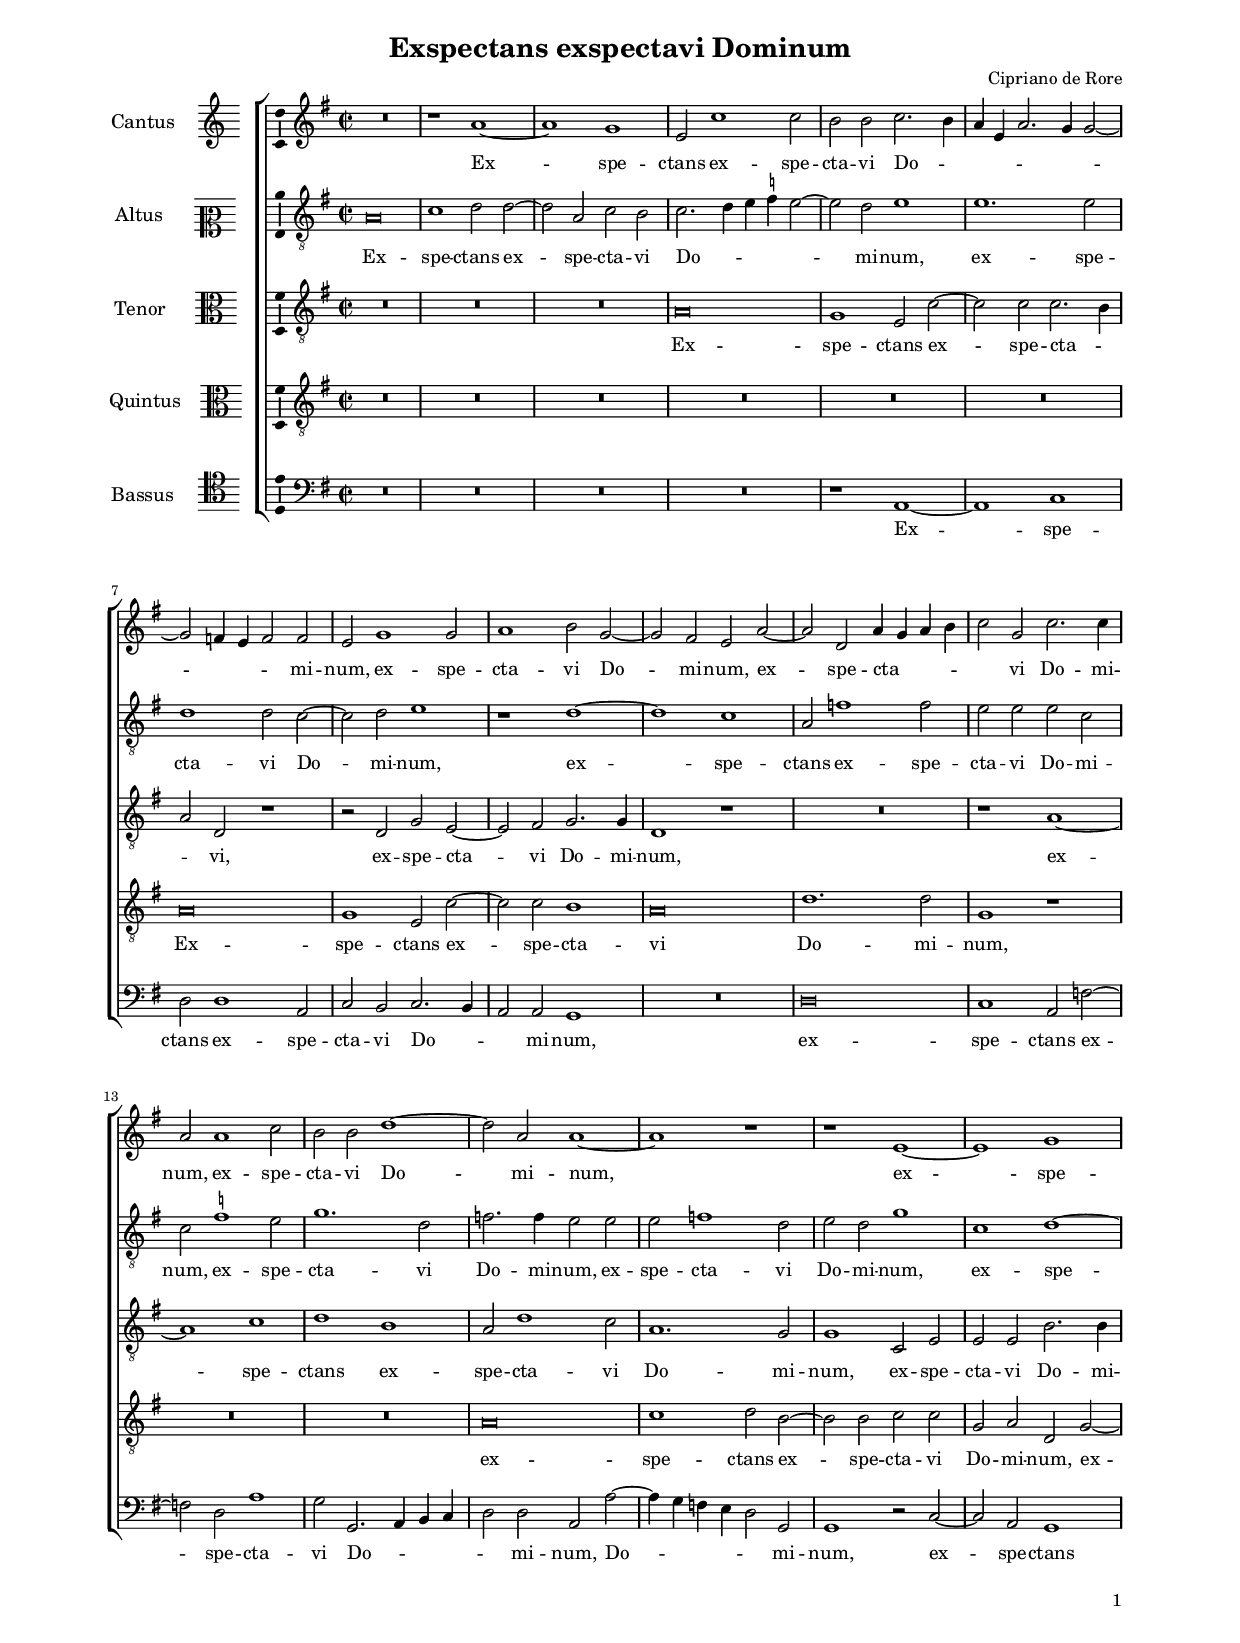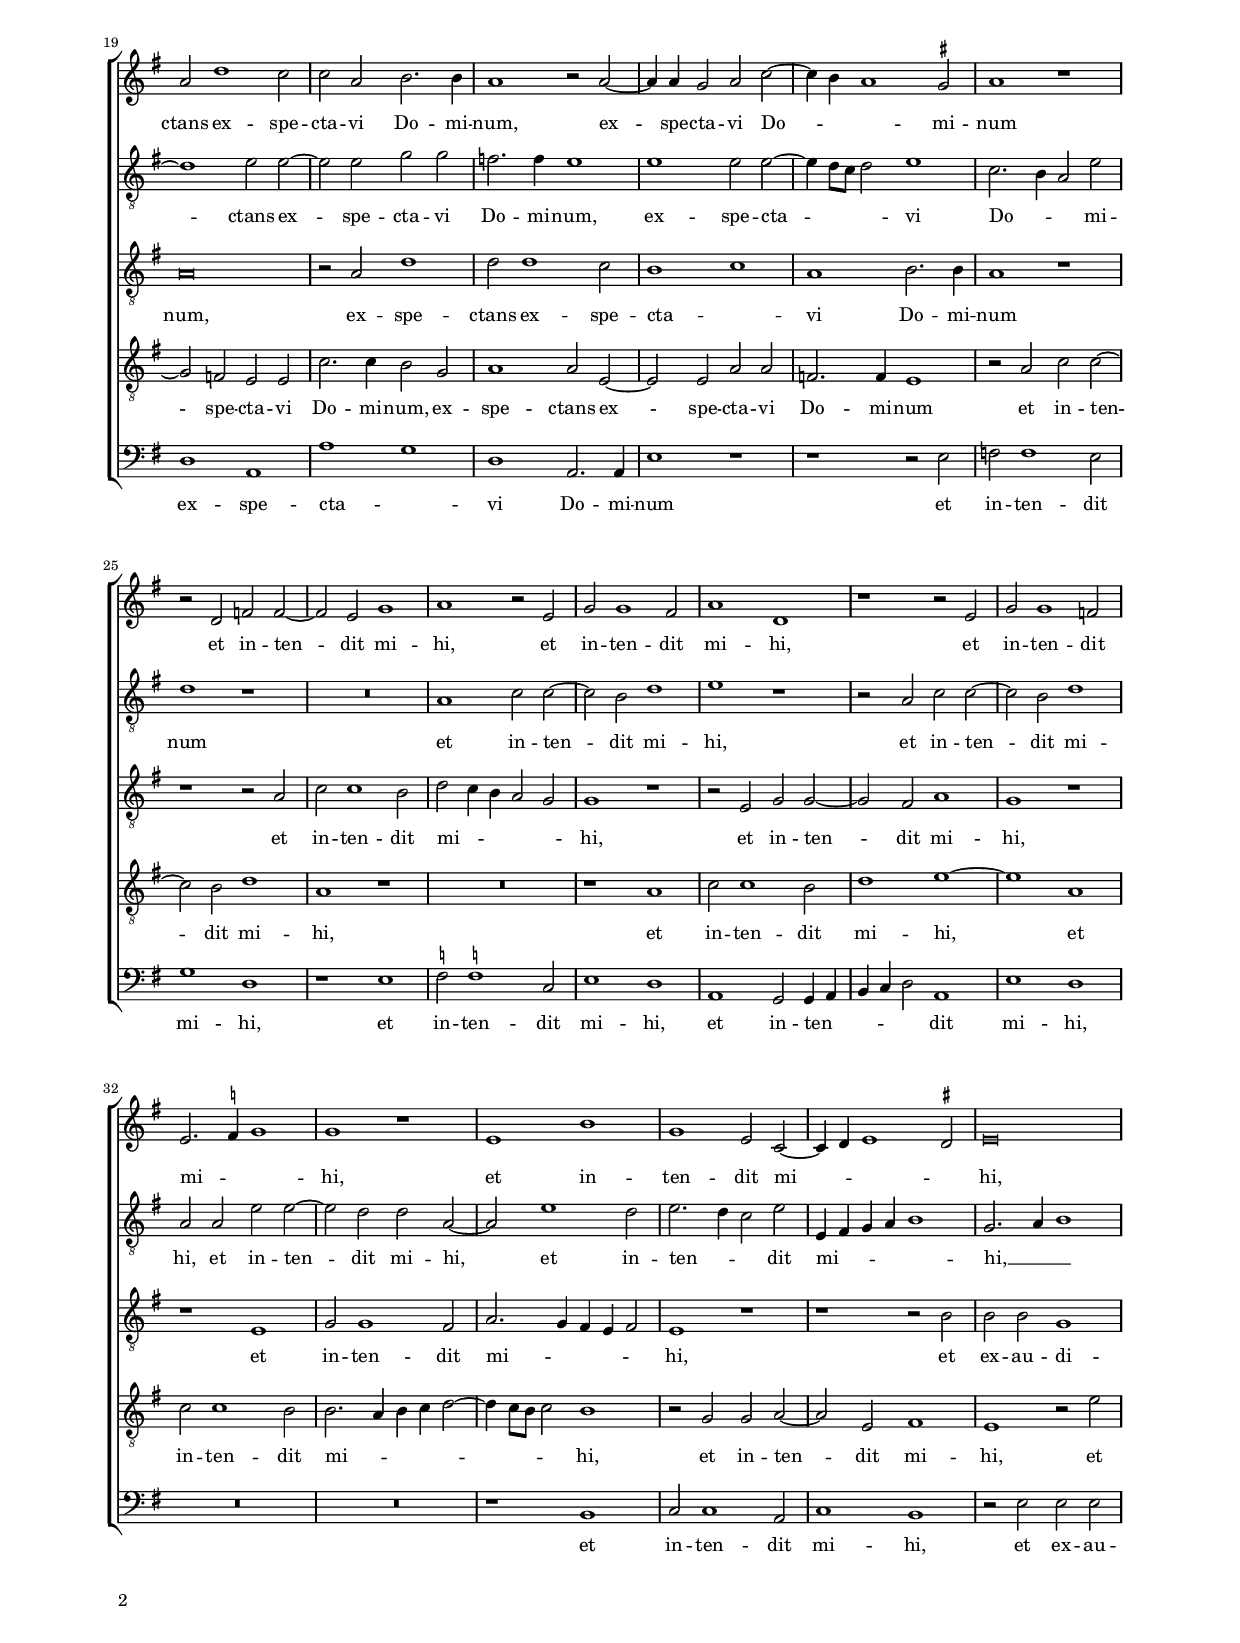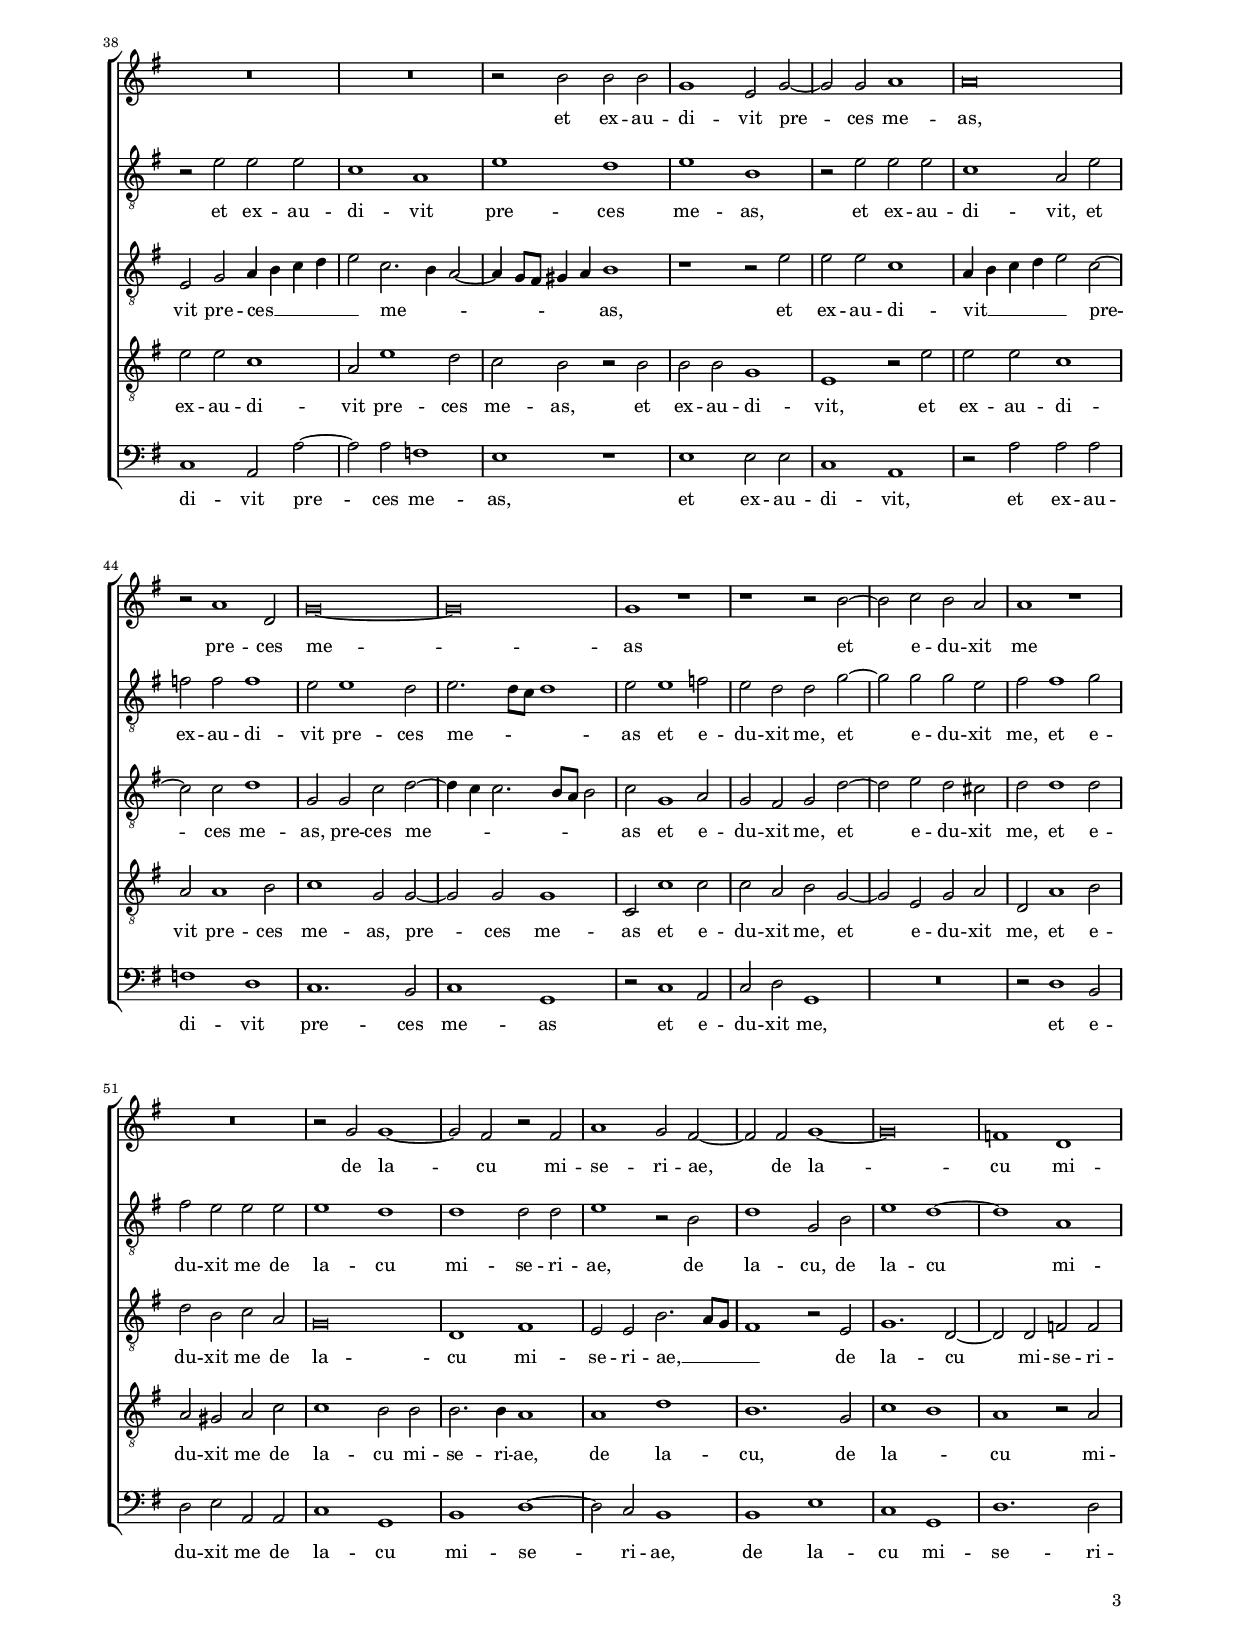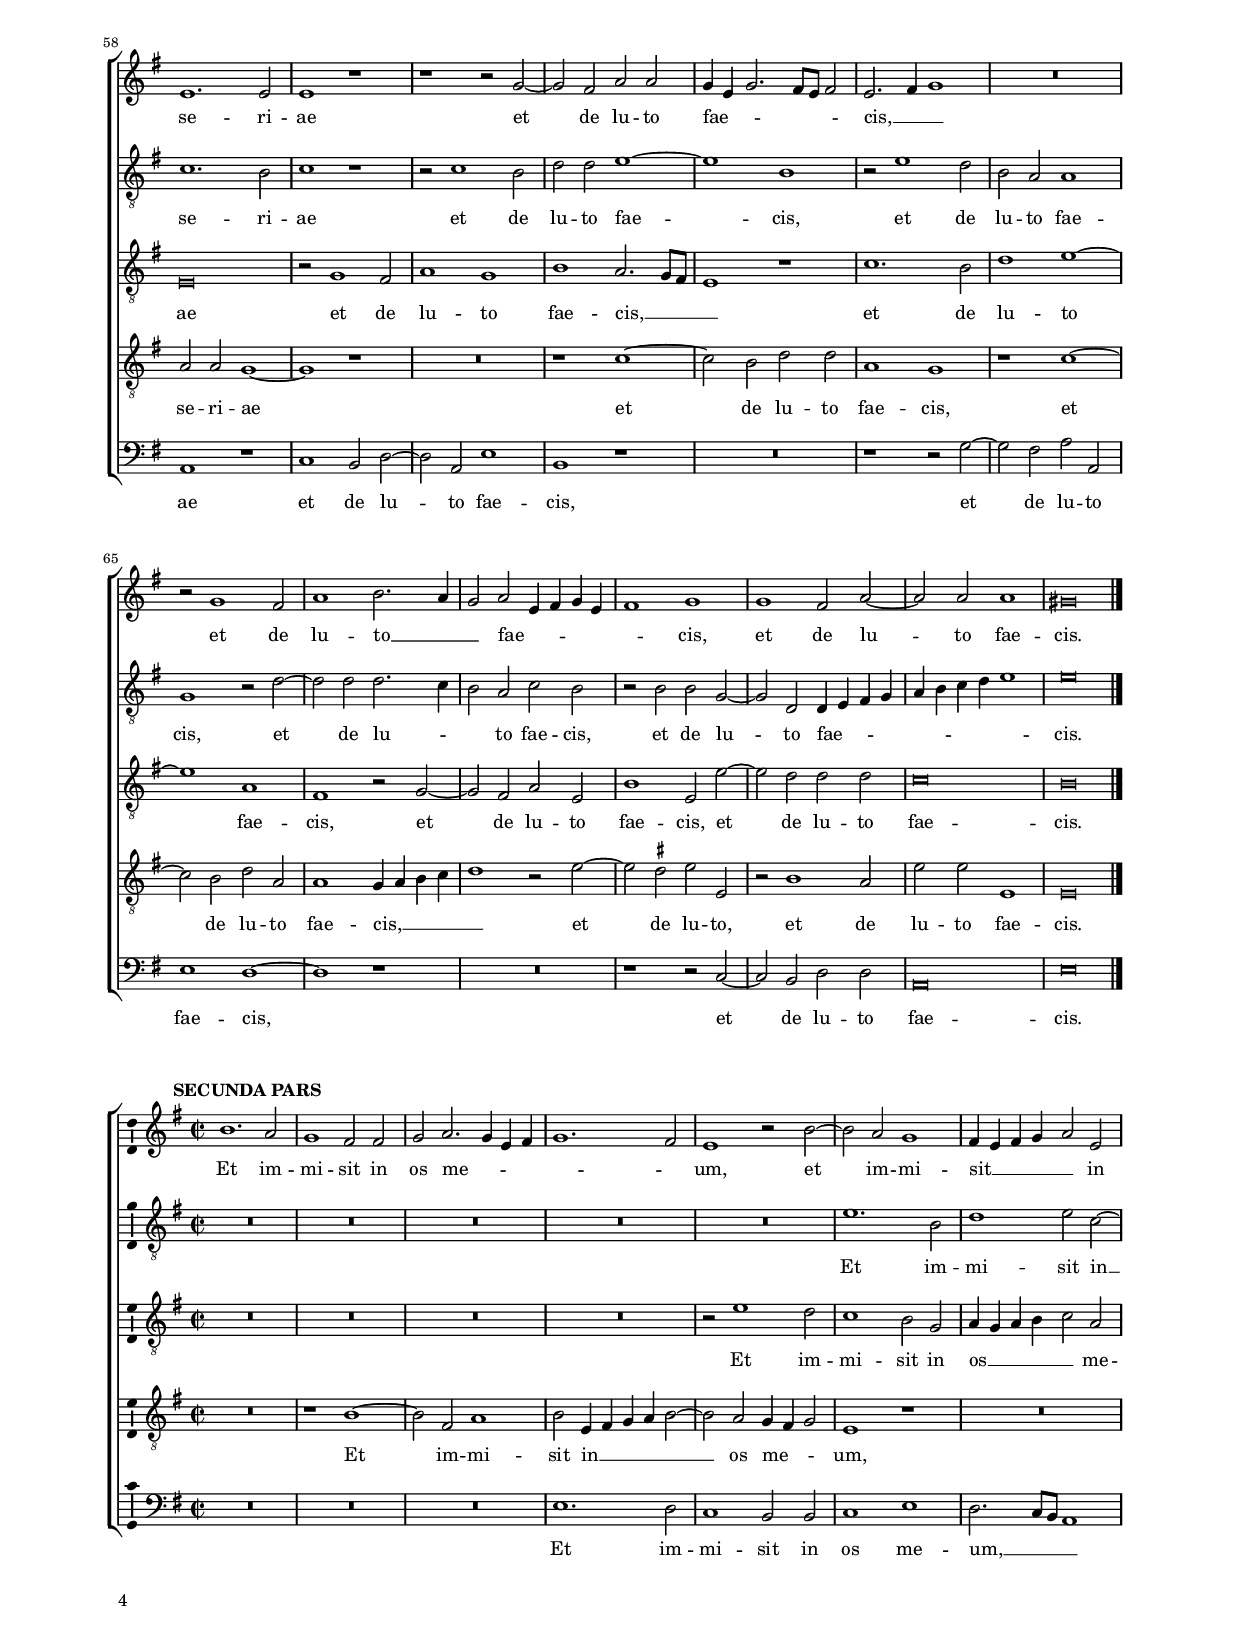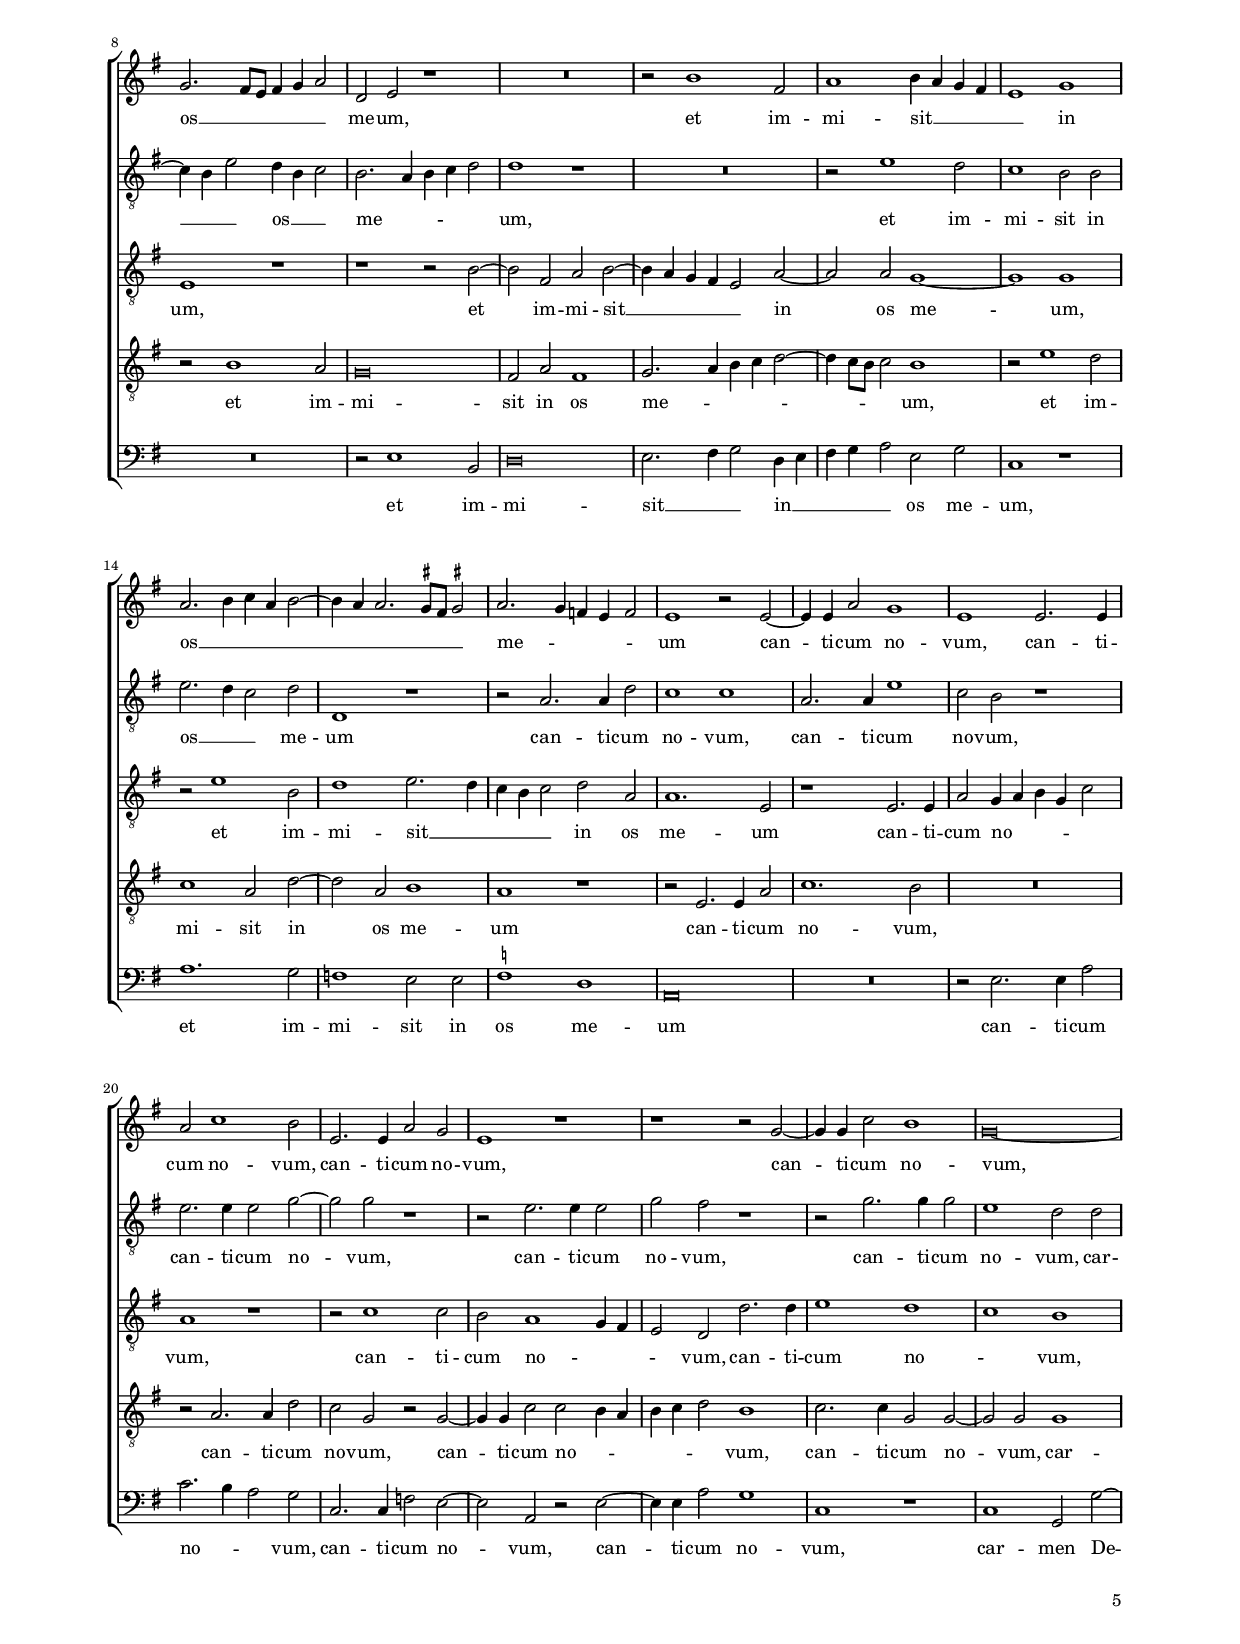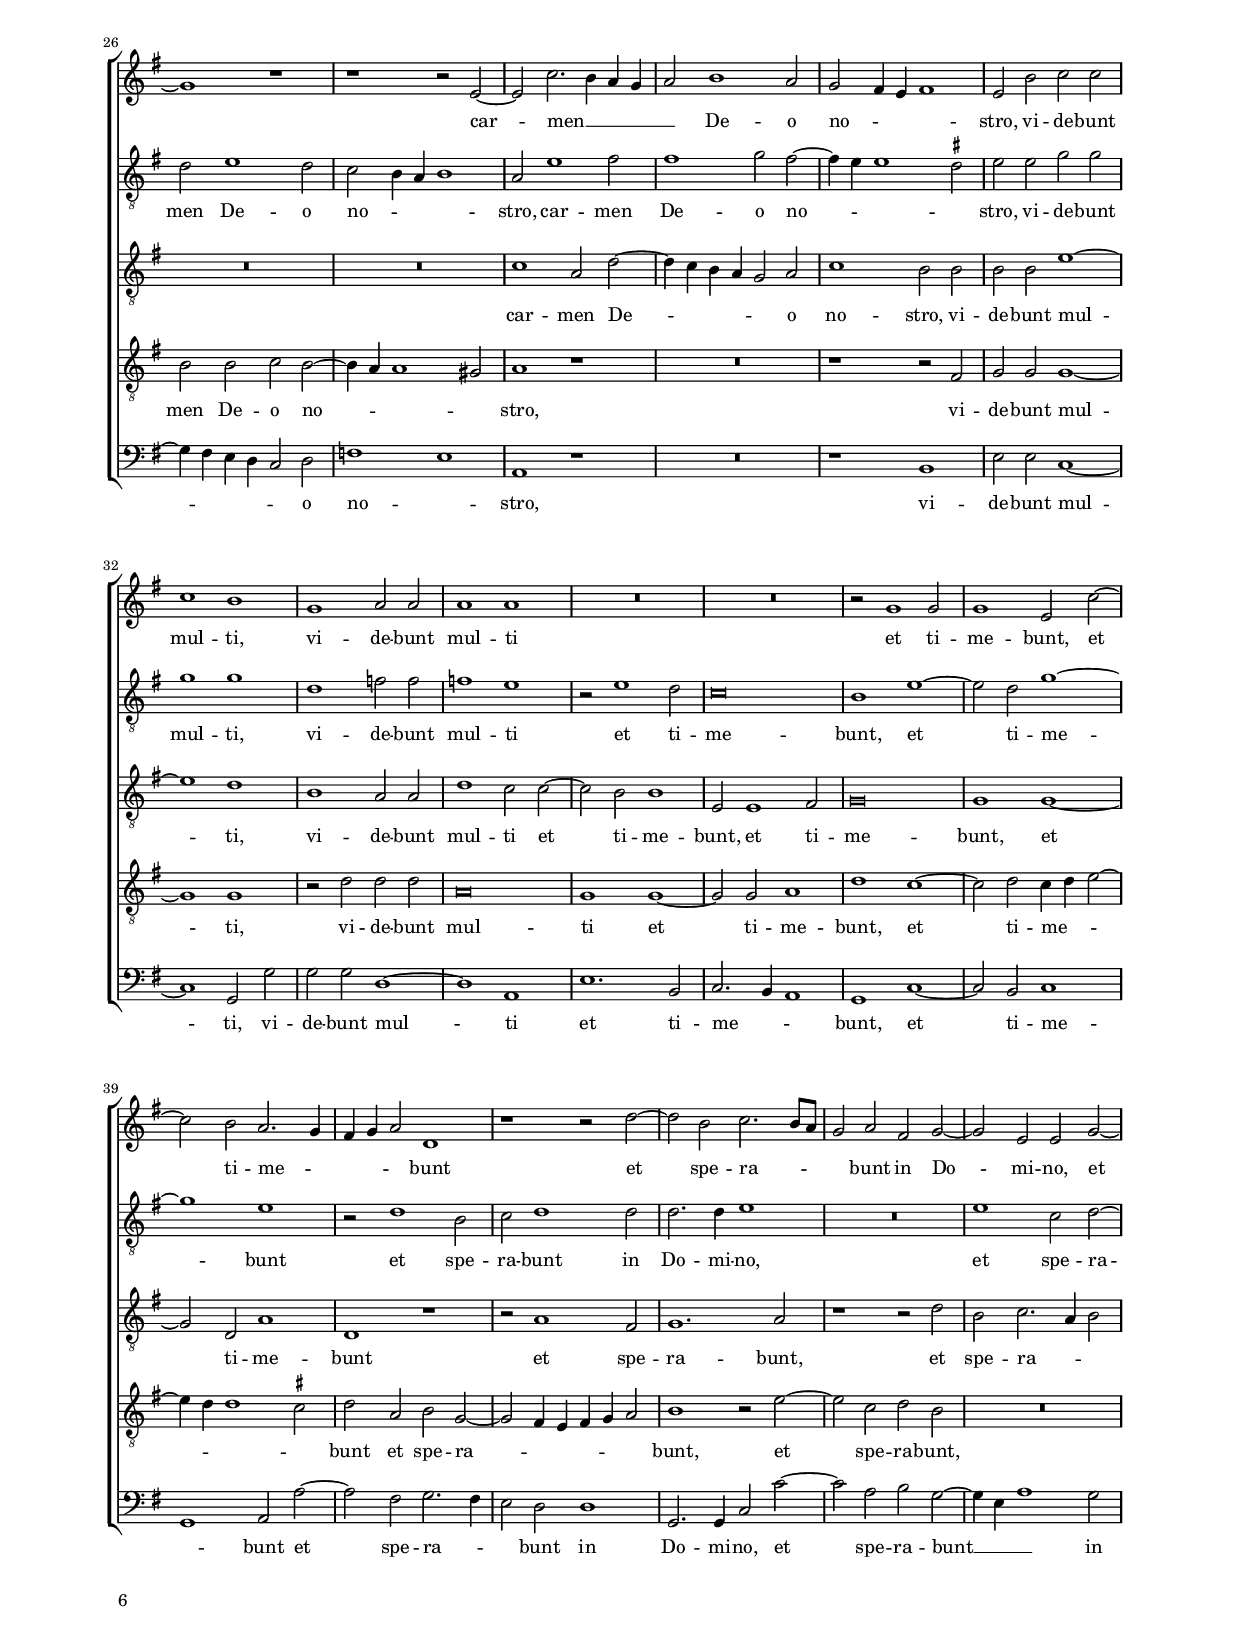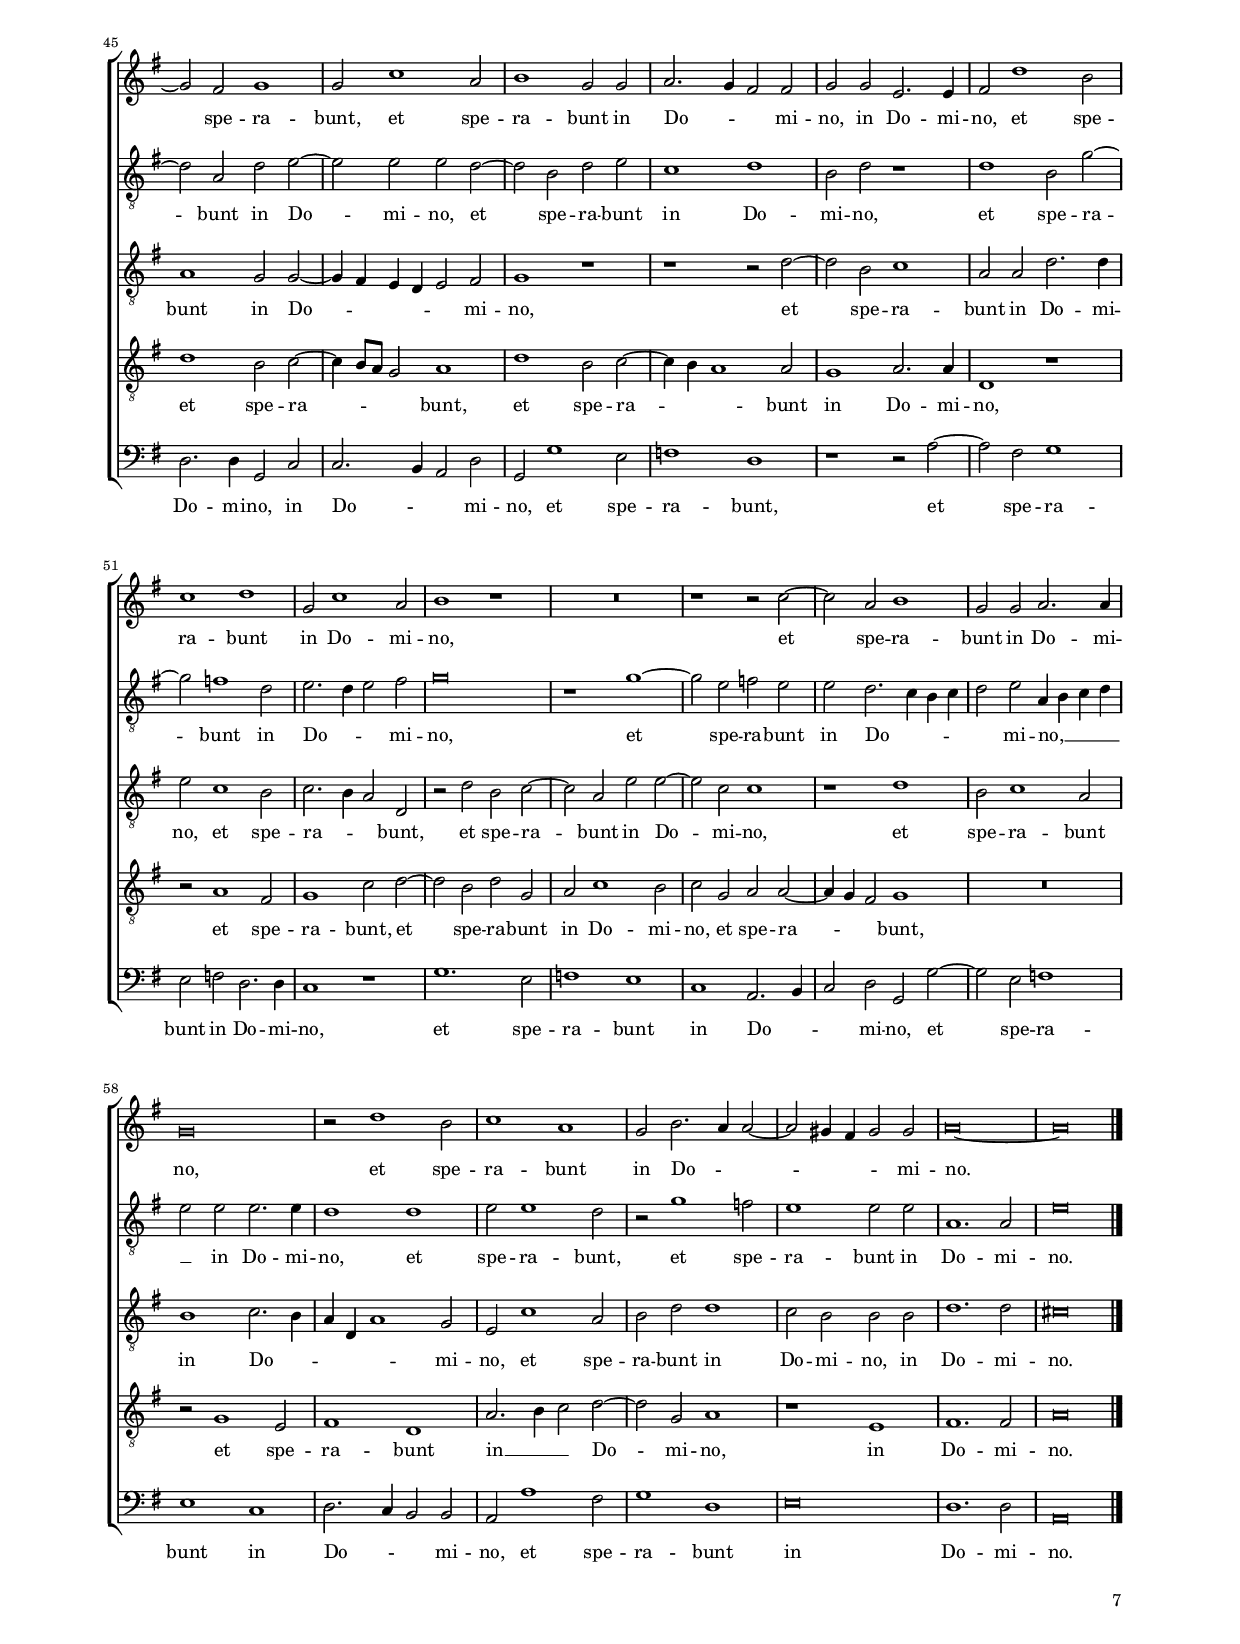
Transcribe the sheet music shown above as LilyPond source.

\header
{
  title="Exspectans exspectavi Dominum"
  composer="Cipriano de Rore"
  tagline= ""
}

\version "2.24.1"
\language deutsch
#(set-global-staff-size 15)
% #(set-default-paper-size "letter")
#(ly:set-option 'point-and-click #f)

	
	ficta = { \once \set suggestAccidentals = ##t }
	
	forget = #(define-music-function (music) (ly:music?) #{
		\accidentalStyle forget
		$music
		\accidentalStyle default
		#})


\paper
	{
	top-margin = 1.8 \cm
	bottom-margin = 1.2 \cm
	left-margin = 2 \cm
	right-margin = 2 \cm
	ragged-bottom = ##f
	ragged-last-bottom = ##f
	print-page-number = ##f
	score-system-spacing = #'((basic-distance . 17) (minimum-distance . 14) (padding . 6) (strechability . 150))
	system-system-spacing = #'((basic-distance . 17) (minimum-distance . 14) (padding . 6) (strechability . 150))
	oddFooterMarkup=\markup   \fill-line { "" \fromproperty #'page:page-number-string }
	evenFooterMarkup=\markup  \fill-line { \fromproperty #'page:page-number-string "" }
	last-bottom-spacing = #'((basic-distance . 12) (minimum-distance . 7) (padding . 4))
%	systems-per-page = 3
%	page-count = 6
%	min-systems-per-page = 3
	}

global = {
	\key c \major
	\time 2/2 \set Score.measureLength = #(ly:make-moment 2/1)
	\set Score.tempoHideNote = ##t
	\tempo 2 = 90
	\skip 1*2*71 \bar "|."
	}
	

incipitcantus = \markup { \score {
	{
	\set Staff.instrumentName = \markup { \fontsize #1 "Cantus" }
	\key c \major
	\clef violin
	s4 \bar ""
	}
	\layout  {
	raggedright = ##t
	indent = 1.8 \cm
	line-width = 2.5 \cm
	\context { \Staff \remove Time_signature_engraver }
	\override Staff.Clef.Y-extent = #'(0 . 0)
	}} \hspace #1 }
      
      
incipitaltus = \markup { \score {
	{
	\set Staff.instrumentName = \markup { \fontsize #1 "Altus" }
	\key c \major
	\clef mezzosoprano
	s4 \bar ""
	}
	\layout  {
	raggedright = ##t
	indent = 1.8 \cm
	line-width = 2.5 \cm
	\context { \Staff \remove Time_signature_engraver }
	\override Staff.Clef.Y-extent = #'(0 . 0)
	}} \hspace #1 }


incipittenor = \markup { \score {
	{
	\set Staff.instrumentName = \markup { \fontsize #1 "Tenor" }
	\key c \major
	\clef alto
	s4 \bar ""
	}
	\layout  {
	raggedright = ##t
	indent = 1.8 \cm
	line-width = 2.5 \cm
	\context { \Staff \remove Time_signature_engraver }
	\override Staff.Clef.Y-extent = #'(0 . 0)
	}} \hspace #1 }
      
      
incipitquintus = \markup { \score {
	{
	\set Staff.instrumentName = \markup { \fontsize #1 "Quintus" }
	\key c \major
	\clef alto
	s4 \bar ""
	}
	\layout  {
	raggedright = ##t
	indent = 1.8 \cm
	line-width = 2.5 \cm
	\context { \Staff \remove Time_signature_engraver }
	\override Staff.Clef.Y-extent = #'(0 . 0)
	}} \hspace #1 }
      
      
incipitbassus = \markup { \score {
	{
	\set Staff.instrumentName = \markup { \fontsize #1 "Bassus" }
	\key c \major
	\clef tenor
	s4 \bar ""
	}
	\layout  {
	raggedright = ##t
	indent = 1.8 \cm
	line-width = 2.5 \cm
	\context { \Staff \remove Time_signature_engraver }
	\override Staff.Clef.Y-extent = #'(0 . 0)
	}} \hspace #1 }


cantus =  \relative c''
	{
	R\breve
	r1 d~
	d1 c
	a2 f'1 f2
%5
	e2 e f2. e4 |
	d4 a d2. c4 c2~
	c2 b4 a b2 b
	a2 c1 c2
	d1 e2 c~
%10
	c2 h a d~ |
	d2 g, d'4 c d e
	f2 c f2. f4
	d2 d1 f2
	e2 e g1~
%15
	g2 d d1~ |
	d1 r
	r1 a~
	a1 c
	d2 g1 f2
%20
	f2 d e2. e4 |
	d1 r2 d~
	d4 d c2 d f~
	f4 e d1 \ficta cis2
	d1 r
%25
	r2 g, b b~ |
	b2 a c1
	d1 r2 a
	c2 c1 h2
	d1 g,
%30
	r1 r2 a |
	c2 c1 b2
	a2. \ficta b4 c1
	c1 r
	a1 e'
%35
	c1 a2 f~ |
	f4 g a1 \ficta gis2
	a\breve
	R\breve
	R\breve
%40
	r2 e' e e |
	c1 a2 c~
	c2 c d1
	d\breve
	r2 d1 g,2
%45
	c\breve~ |
	c\breve
	c1 r
	r1 r2 e~
	e2 f e d
%50
	d1 r |
	R\breve
	r2 c c1~
	c2 h r h
	d1 c2 h~
%55
	h2 h c1~ |
	c\breve
	b1 g
	a1. a2
	a1 r
%60
	r1 r2 c~ |
	c2 h d d
	c4 a c2. h8 a h2
	a2. h4 c1
	R\breve
%65
	r2 c1 h2 |
	d1 e2. d4
	c2 d a4 h c a
	h1 c
	c1 h2 d~
%70
	d2 d d1 |
	cis\breve |
	}


altus =  \relative c'
	{
	d\breve
	f1 g2 g~
	g2 d f e
	f2. g4 a \ficta b a2~
%5
	a2 g a1 |
	a1. a2
	g1 g2 f~
	f2 g a1
	r1 g~
%10
	g1 f |
	d2 b'1 b2
	a2 a a f
	f2 \ficta b1 a2
	c1. g2
%15
	b2. b4 a2 a |
	a2 b1 g2
	a2 g c1
	f,1 g~
	g1 a2 a~
%20
	a2 a c c |
	b2. b4 a1
	a1 a2 a~
	a4 g8 f g2 a1
	f2. e4 d2 a'
%25
	g1 r |
	R\breve
	d1 f2 f~
	f2 e g1
	a1 r
%30
	r2 d, f f~ |
	f2 e g1
	d2 d a' a~
	a2 g g d~
	d2 a'1 g2
%35
	a2. g4 f2 a |
	a,4 h c d e1
	c2. d4 e1
	r2 a a a
	f1 d
%40
	a'1 g |
	a1 e
	r2 a a a
	f1 d2 a'
	b2 b b1
%45
	a2 a1 g2 |
	a2. g8 f g1
	a2 a1 b2
	a2 g g c~
	c2 c c a
%50
	h2 h1 c2 |	
	h2 a a a
	a1 g
	g1 g2 g
	a1 r2 e
%55
	g1 c,2 e |
	a1 g~
	g1 d
	f1. e2
	f1 r
%60
	r2 f1 e2 |
	g2 g a1~
	a1 e
	r2 a1 g2
	e2 d d1
%65
	c1 r2 g'~ |
	g2 g g2. f4
	e2 d f e
	r2 e e c~
	c2 g g4 a h c
%70
	d4 e f g a1 |
	a\breve |
	}


tenor =  \relative c'
	{
	R\breve
	R\breve
	R\breve
	d\breve
%5
	c1 a2 f'~ |
	f2 f f2. e4
	d2 g, r1
	r2 g c a~
	a2 h c2. c4
%10
	g1 r |
	R\breve
	r1 d'~
	d1 f
	g1 e
%15
	d2 g1 f2 |
	d1. c2
	c1 f,2 a
	a2 a e'2. e4
	d\breve
%20
	r2 d g1 |
	g2 g1 f2
	e1 f
	d1 e2. e4
	d1 r
%25
	r1 r2 d |
	f2 f1 e2
	g2 f4 e d2 c
	c1 r
	r2 a c c~
%30
	c2 h d1 |
	c1 r
	r1 a
	c2 c1 h2
	d2. c4 h a h2
%35
	a1 r |
	r1 r2 e'
	e2 e c1
	a2 c d4 e f g
	a2 f2. e4 d2~
%40
	d4 c8 h cis4 d e1 |
	r1 r2 a
	a2 a f1
	d4 e f g a2 f~
	f2 f g1
%45
	c,2 c f g~ |
	g4 f f2. e8 d e2
	f2 c1 d2
	c2 h c g'~
	g2 a g fis
%50
	g2 g1 g2 |
	g2 e f d
	c\breve
	g1 h
	a2 a e'2. d8 c
%55
	h1 r2 a |
	c1. g2~
	g2 g b b
	a\breve
	r2 c1 h2
%60
	d1 c |
	e1 d2. c8 h
	a1 r
	f'1. e2
	g1 a~
%65
	a1 d, |
	h1 r2 c~
	c2 h d a
	e'1 a,2 a'~
	a2 g g g
%70
	f\breve |
	e\breve |
	}


quintus  =  \relative c'
	{
	R\breve
	R\breve
	R\breve
	R\breve
%5
	R\breve |
	R\breve
	d\breve
	c1 a2 f'~
	f2 f e1
%10
	d\breve |
	g1. g2
	c,1 r
	R\breve
	R\breve
%15
	d\breve |
	f1 g2 e~
	e2 e f f
	c2 d g, c~
	c2 b a a
%20
	f'2. f4 e2 c |
	d1 d2 a~
	a2 a d d
	b2. b4 a1
	r2 d f f~
%25
	f2 e g1 |
	d1 r
	R\breve
	r1 d
	f2 f1 e2
%30
	g1 a~ |
	a1 d,
	f2 f1 e2
	e2. d4 e4 f g2~
	g4 f8 e f2 e1
%35
	r2 c c d~ |
	d2 a h1
	a1 r2 a'
	a2 a f1
	d2 a'1 g2
%40
	f2 e r e |
	e2 e c1
	a1 r2 a'
	a2 a f1
	d2 d1 e2
%45
	f1 c2 c~ |
	c2 c c1
	f,2 f'1 f2
	f2 d e c~
	c2 a c d
%50
	g,2 d'1 e2 |
	d2 cis d f
	f1 e2 e
	e2. e4 d1
	d1 g
%55
	e1. c2 |
	f1 e
	d1 r2 d
	d2 d c1~
	c1 r
%60
	R\breve |
	r1 f~
	f2 e g g
	d1 c
	r1 f~
%65
	f2 e g d |
	d1 c4 d e f
	g1 r2 a~
	a2 \ficta gis a a,
	r2 e'1 d2
%70
	a'2 a a,1 |
	a\breve |
	}


bassus  =  \relative c
	{
	R\breve
	R\breve
	R\breve
	R\breve
%5
	r1 d~ |
	d1 f
	g2 g1 d2
	f2 e f2. e4
	d2 d c1
%10
	R\breve |
	g'\breve
	f1 d2 b'~
	b2 g d'1
	c2 c,2. d4 e f
%15
	g2 g d d'~ |
	d4 c b a g2 c,
	c1 r2 f~
	f2 d c1
	g'1 d
%20
	d'1 c |
	g1 d2. d4
	a'1 r
	r1 r2 a
	b2 b1 a2
%25
	c1 g |
	r1 a
	\ficta b2 \ficta b!1 f2
	a1 g
	d1 c2 c4 d
%30
	e4 f g2 d1 |
	a'1 g
	R\breve
	R\breve
	r1 e
%35
	f2 f1 d2 |
	f1 e
	r2 a a a
	f1 d2 d'~
	d2 d b1
%40
	a1 r |
	a1 a2 a
	f1 d
	r2 d' d d
	b1 g
%45
	f1. e2 |
	f1 c
	r2 f1 d2
	f2 g c,1
	R\breve
%50
	r2 g'1 e2 |
	g2 a d, d
	f1 c
	e1 g~
	g2 f e1
%55
	e1 a |
	f1 c
	g'1. g2
	d1 r
	f1 e2 g~
%60
	g2 d a'1 |
	e1 r
	R\breve
	r1 r2 c'~
	c2 h d d,
%65
	a'1 g~ |
	g1 r
	R\breve
	r1 r2 f~
	f2 e g g
%70
	d\breve |
	a'\breve |
	}


lyricscantus = \lyricmode {
	Ex -- spe -- ctans ex -- spe -- cta -- vi Do -- _ _ _ _ _ _ _ _ _ mi -- num,
	ex -- spe -- cta -- vi Do -- mi -- num,
	ex -- spe -- cta -- _ _ _ _ vi Do -- mi -- num,
	ex -- spe -- cta -- vi Do -- mi -- num,
	ex -- spe -- ctans ex -- spe -- cta -- vi Do -- mi -- num,
	ex -- spe -- cta -- vi Do -- _ _ mi -- num
	et in -- ten -- dit mi -- hi,
	et in -- ten -- dit mi -- hi,
	et in -- ten -- dit mi -- _ _ hi,
	et in -- ten -- dit mi -- _ _ _ hi,
	et ex -- au -- di -- vit pre -- ces me -- as,
	pre -- ces me -- as
	et e -- du -- xit me
	de la -- cu mi -- se -- ri -- ae,
	de la -- cu mi -- se -- ri -- ae
	et de lu -- to fae -- _ _ _ _ _ cis, __ _ _
	et de lu -- to __ _ _ fae -- _ _ _ _ _ cis,
	et de lu -- to fae -- cis.
	}


lyricsaltus = \lyricmode {
	Ex -- spe -- ctans ex -- spe -- cta -- vi Do -- _ _ _ _ mi -- num,
	ex -- spe -- cta -- vi Do -- mi -- num,
	ex -- spe -- ctans ex -- spe -- cta -- vi Do -- mi -- num,
	ex -- spe -- cta -- vi Do -- mi -- num,
	ex -- spe -- cta -- vi Do -- mi -- num,
	ex -- spe -- ctans ex -- spe -- cta -- vi Do -- mi -- num,
	ex -- spe -- cta -- _ _ _ vi Do -- _ _ mi --  num
	et in -- ten -- dit mi -- hi,
	et in -- ten -- dit mi -- hi,
	et in -- ten -- dit mi -- hi,
	et in -- ten -- _ _ dit mi -- _ _ _ _ hi, __ _ _
	et ex -- au -- di -- vit pre -- ces me -- as,
	et ex -- au -- di -- vit,
	et ex -- au -- di -- vit pre -- ces me -- _ _ _ as
	et e -- du -- xit me,
	et e -- du -- xit me,
	et e -- du -- xit me
	de la -- cu mi -- se -- ri -- ae,
	de la -- cu,
	de la -- cu mi -- se -- ri -- ae
	et de lu -- to fae -- cis,
	et de lu -- to fae -- cis,
	et de lu -- _ _ to fae -- cis,
	et de lu -- to fae -- _ _ _ _ _ _ _ _ cis.
	}


lyricstenor = \lyricmode {
	Ex -- spe -- ctans ex -- spe -- cta -- _ _ vi,
	ex -- spe -- cta -- vi Do -- mi -- num,
	ex -- spe -- ctans ex -- spe -- cta -- vi Do -- mi -- num,
	ex -- spe -- cta -- vi Do -- mi -- num,
	ex -- spe -- ctans ex -- spe -- cta -- _ vi Do -- mi -- num
	et in -- ten -- dit mi -- _ _ _ _ hi,
	et in -- ten -- dit mi -- hi,
	et in -- ten -- dit mi -- _ _ _ _ hi,
	et ex -- au -- di -- vit pre -- ces __ _ _ _ _ me -- _ _ _ _ _ _ as,
	et ex -- au -- di -- vit __ _ _ _ _ pre -- ces me -- as,
	pre -- ces me -- _ _ _ _ _ as
	et e -- du -- xit me,
	et e -- du -- xit me,
	et e -- du -- xit me
	de la -- cu mi -- se -- ri -- ae, __ _ _ _
	de la -- cu mi -- se -- ri -- ae
	et de lu -- to fae -- cis, __ _ _ _
	et de lu -- to fae -- cis,
	et de lu -- to fae -- cis,
	et de lu -- to fae -- cis.
	}


lyricsquintus = \lyricmode {
	Ex -- spe -- ctans ex -- spe -- cta -- vi Do -- mi -- num,
	ex -- spe -- ctans ex -- spe -- cta -- vi Do -- mi -- num,
	ex -- spe -- cta -- vi Do -- mi -- num,
	ex -- spe -- ctans ex -- spe -- cta -- vi Do -- mi -- num
	et in -- ten -- dit mi -- hi,
	et in -- ten -- dit mi -- hi,
	et in -- ten -- dit mi -- _ _ _ _ _ _ _ hi,
	et in -- ten -- dit mi -- hi,
	et ex -- au -- di -- vit pre -- ces me -- as,
	et ex -- au -- di -- vit,
	et ex -- au -- di -- vit pre -- ces me -- as,
	pre -- ces me -- as
	et e -- du -- xit me,
	et e -- du -- xit me,
	et e -- du -- xit me
	de la -- cu mi -- se -- ri -- ae,
	de la -- cu,
	de la -- _ cu mi -- se -- ri -- ae
	et de lu -- to fae -- cis,
	et de lu -- to fae -- cis, __ _ _ _ _
	et de lu -- to,
	et de lu -- to fae -- cis.
	}


lyricsbassus = \lyricmode {
	Ex -- spe -- ctans ex -- spe -- cta -- vi Do -- _ _ mi -- num,
	ex -- spe -- ctans ex -- spe -- cta -- vi Do -- _ _ _ _ mi -- num,
	Do -- _ _ _ _ mi -- num,
	ex -- spe -- ctans ex -- spe -- cta -- _ vi Do -- mi -- num
	et in -- ten -- dit mi -- hi,
	et in -- ten -- dit mi -- hi,
	et in -- ten -- _ _ _ _ dit mi -- hi,
	et in -- ten -- dit mi -- hi,
	et ex -- au -- di -- vit pre -- ces me -- as,
	et ex -- au -- di -- vit,
	et ex -- au -- di -- vit pre -- ces me -- as
	et e -- du -- xit me,
	et e -- du -- xit me
	de la -- cu mi -- se -- ri -- ae,
	de la -- cu mi -- se -- ri -- ae
	et de lu -- to fae -- cis,
	et de lu -- to fae -- cis,
	et de lu -- to fae -- cis.
	}


\score
{  
	\transpose c g, {
	\new ChoirStaff \with { \override StaffGrouper.staff-staff-spacing.basic-distance = #12 }
	<<

	\new Staff << \global
	\new Voice="v1" {
		\set Staff.instrumentName=\incipitcantus
		\set Staff.midiInstrument = "reed organ"
		\clef violin
		\cantus }
	\new Lyrics \lyricsto "v1" {\lyricscantus }
	>>


	\new Staff << \global
	\new Voice="v2" {
		\set Staff.instrumentName=\incipitaltus
		\set Staff.midiInstrument = "reed organ"
		\clef "G_8" % violin
		\altus}
	\new Lyrics \lyricsto "v2" {\lyricsaltus }
	>>


	\new Staff << \global
	\new Voice="v3" {
		\set Staff.instrumentName=\incipittenor
		\set Staff.midiInstrument = "reed organ"
		\clef "G_8"
		\tenor }
	\new Lyrics \lyricsto "v3" {\lyricstenor }
	>>


	\new Staff << \global
	\new Voice="v5" {
		\set Staff.instrumentName=\incipitquintus
		\set Staff.midiInstrument = "reed organ"
		\clef "G_8"
		\quintus}
	\new Lyrics \lyricsto "v5" {\lyricsquintus }
	>>


	\new Staff << \global
	\new Voice="v4" {
		\set Staff.instrumentName=\incipitbassus
		\set Staff.midiInstrument = "reed organ"
		\clef bass
		\bassus }
	\new Lyrics \lyricsto "v4" {\lyricsbassus}
	>>

	>>
	} % transpose

	\layout
	{
	indent = 2.5 \cm
	\context { \Staff \override TimeSignature.break-visibility = #end-of-line-invisible }
	\context { \Lyrics \override VerticalAxisGroup.nonstaff-relatedstaff-spacing.padding = #1.4 }
%	\context { \Lyrics \override LyricText.font-size = #1 }
	\context { \Staff \consists Ambitus_engraver }
	\context { \Score \override BarNumber.padding = #2 }
	\context { \Voice \override NoteHead.style = #'baroque }
	}


\midi
	{
    	\tempo 2 = 90
	}

}

%%%%%%%%%%%%%%%%%%%%  SECUNDA PARS %%%%%%%%%%%%%%%%%%%%


global = {
	\key c \major
	\time 2/2 \set Score.measureLength = #(ly:make-moment 2/1)
	\set Score.tempoHideNote = ##t
	\tempo 2 = 90
	\skip 1*2*64 \bar "|."
	}


cantus =  \relative c''
	{
	e1. d2
	c1 h2 h
	c2 d2. c4 a h
	c1. h2
%5
	a1 r2 e'~ |
	e2 d c1
	h4 a h c d2 a
	c2. h8 a h4 c d2
	g,2 a r1
%10
	R\breve |
	r2 e'1 h2
	d1 e4 d c h
	a1 c
	d2. e4 f d e2~
%15
	e4 d d2. \ficta cis8 h \ficta cis!2 |
	d2. c4 b a b2
	a1 r2 a~
	a4 a d2 c1
	a1 a2. a4
%20
	d2 f1 e2 |
	a,2. a4 d2 c
	a1 r
	r1 r2 c~
	c4 c f2 e1
%25
	c\breve~ |
	c1 r
	r1 r2 a~
	a2 f'2. e4 d c
	d2 e1 d2
%30
	c2 h4 a h1 |
	a2 e' f f
	f1 e
	c1 d2 d
	d1 d
%35
	R\breve |
	R\breve
	r2 c1 c2
	c1 a2 f'~
	f2 e d2. c4
%40
	h4 c d2 g,1 |	
	r1 r2 g'~
	g2 e f2. e8 d
	c2 d h c~
	c2 a a c~
%45
	c2 h c1 |
	c2 f1 d2
	e1 c2 c
	d2. c4 h2 h
	c2 c a2. a4
%50
	h2 g'1 e2 |
	f1 g
	c,2 f1 d2
	e1 r
	R\breve
%55
	r1 r2 f~ |
	f2 d e1
	c2 c d2. d4
	c\breve
	r2 g'1 e2
%60
	f1 d |
	c2 e2. d4 d2~
	d2 cis4 h cis2 cis
	d\breve~
	d\breve |
	}


altus =  \relative c'
	{
	R\breve
	R\breve
	R\breve
	R\breve
%5
	R\breve |
	a'1. e2
	g1 a2 f~
	f4 e a2 g4 e f2
	e2. d4 e f g2
%10
	g1 r |
	R\breve
	r2 a1 g2
	f1 e2 e
	a2. g4 f2 g
%15
	g,1 r |
	r2 d'2. d4 g2
	f1 f
	d2. d4 a'1
	f2 e r1
%20
	a2. a4 a2 c~ |
	c2 c r1
	r2 a2. a4 a2
	c2 h r1
	r2 c2. c4 c2
%25
	a1 g2 g |
	g2 a1 g2
	f2 e4 d e1
	d2 a'1 h2
	h1 c2 h~
%30
	h4 a a1 \ficta gis2 |
	a2 a c c
	c1 c
	g1 b2 b
	b1 a
%35
	r2 a1 g2 |
	f\breve
	e1 a~
	a2 g c1~
	c1 a
%40
	r2 g1 e2 |
	f2 g1 g2
	g2. g4 a1
	R\breve
	a1 f2 g~
%45
	g2 d g a~ |
	a2 a a g~
	g2 e g a
	f1 g
	e2 g r1
%50
	g1 e2 c'~ |
	c2 b1 g2
	a2. g4 a2 h
	c\breve
	r1 c~
%55
	c2 a b a |
	a2 g2. f4 e f
	g2 a d,4 e f g
	a2 a a2. a4
	g1 g
%60
	a2 a1 g2 |
	r2 c1 b2
	a1 a2 a
	d,1. d2
	a'\breve |
	}


tenor =  \relative c'
	{
	R\breve
	R\breve
	R\breve
	R\breve
%5
	r2 a'1 g2 |
	f1 e2 c
	d4 c d e f2 d
	a1 r
	r1 r2 e'~
%10
	e2 h d e~ |
	e4 d c h a2 d~
	d2 d c1~
	c1 c
	r2 a'1 e2
%15
	g1 a2. g4 |
	f4 e f2 g d
	d1. a2
	r1 a2. a4
	d2 c4 d e c f2
%20
	d1 r |
	r2 f1 f2
	e2 d1 c4 h
	a2 g g'2. g4
	a1 g
%25
	f1 e |
	R\breve
	R\breve
	f1 d2 g~
	g4 f e d c2 d
%30
	f1 e2 e |
	e2 e a1~
	a1 g
	e1 d2 d
	g1 f2 f~
%35
	f2 e e1 |
	a,2 a1 h2
	c\breve
	c1 c~
	c2 g d'1
%40
	g,1 r |
	r2 d'1 h2
	c1. d2
	r1 r2 g
	e2 f2. d4 e2
%45
	d1 c2 c~ |
	c4 h a g a2 h
	c1 r
	r1 r2 g'~
	g2 e f1
%50
	d2 d g2. g4 |
	a2 f1 e2
	f2. e4 d2 g,
	r2 g' e f~
	f2 d a' a~
%55
	a2 f f1 |
	r1 g
	e2 f1 d2
	e1 f2. e4
	d4 g, d'1 c2
%60
	a2 f'1 d2 |
	e2 g g1
	f2 e e e
	g1. g2
	fis\breve |
	}


quintus  =  \relative c'
	{
	R\breve
	r1 e~
	e2 h d1
	e2 a,4 h c d e2~
%5
	e2 d c4 h c2 |
	a1 r
	R\breve
	r2 e'1 d2
	c\breve
%10
	h2 d h1 |
	c2. d4 e f g2~
	g4 f8 e f2 e1
	r2 a1 g2
	f1 d2 g~
%15
	g2 d e1 |
	d1 r
	r2 a2. a4 d2
	f1. e2
	R\breve
%20
	r2 d2. d4 g2 |
	f2 c r c~
	c4 c f2 f e4 d
	e4 f g2 e1
	f2. f4 c2 c~
%25
	c2 c c1 |
	e2 e f e~
	e4 d d1 cis2
	d1 r
	R\breve
%30
	r1 r2 h |
	c2 c c1~
	c1 c
	r2 g' g g
	d\breve
%35
	c1 c~ |
	c2 c d1
	g1 f~
	f2 g f4 g a2~
	a4 g g1 \ficta fis2
%40
	g2 d e c~ |
	c2 h4 a h c d2
	e1 r2 a~
	a2 f g e
	R\breve
%45
	g1 e2 f~ |
	f4 e8 d c2 d1
	g1 e2 f~
	f4 e d1 d2
	c1 d2. d4
%50
	g,1 r |
	r2 d'1 h2
	c1 f2 g~
	g2 e g c,
	d2 f1 e2
%55
	f2 c d d~ |
	d4 c h2 c1
	R\breve
	r2 c1 a2
	h1 g
%60
	d'2. e4 f2 g~ |
	g2 c, d1
	r1 a
	h1. h2
	d\breve |
	}


bassus  =  \relative c
	{
	R\breve
	R\breve
	R\breve
	a'1. g2
%5
	f1 e2 e |
	f1 a
	g2. f8 e d1
	R\breve
	r2 a'1 e2
%10
	g\breve |
	a2. h4 c2 g4 a
	h4 c d2 a c
	f,1 r
	d'1. c2
%15
	b1 a2 a |
	\ficta b1 g
	d\breve
	R\breve
	r2 a'2. a4 d2
%20
	f2. e4 d2 c |
	f,2. f4 b2 a~
	a2 d, r a'~
	a4 a d2 c1
	f,1 r
%25
	f1 c2 c'~ |
	c4 h a g f2 g
	b1 a
	d,1 r
	R\breve
%30
	r1 e |
	a2 a f1~
	f1 c2 c'
	c2 c g1~
	g1 d
%35
	a'1. e2 |
	f2. e4 d1
	c1 f~
	f2 e f1
	c1 d2 d'~
%40
	d2 h c2. h4 |
	a2 g g1
	c,2. c4 f2 f'~
	f2 d e c~
	c4 a d1 c2
%45
	g2. g4 c,2 f |
	f2. e4 d2 g
	c,2 c'1 a2
	b1 g
	r1 r2 d'~
%50
	d2 h c1 |
	a2 b g2. g4
	f1 r
	c'1. a2
	b1 a
%55
	f1 d2. e4 |
	f2 g c, c'~
	c2 a b1
	a1 f
	g2. f4 e2 e
%60
	d2 d'1 h2 |
	c1 g
	a\breve
	g1. g2
	d\breve |
	}


lyricscantus = \lyricmode {
	Et im -- mi -- sit in os me -- _ _ _ _ _ um,
	et im -- mi -- sit __ _ _ _ _ in os __ _ _ _ _ _ me -- um,
	et im -- mi -- sit __ _ _ _ _ in os __ _ _ _ _ _ _ _ _ _ me -- _ _ _ _ um
	can -- ti -- cum no -- vum,
	can -- ti -- cum no -- vum,
	can -- ti -- cum no -- vum,
	can -- ti -- cum no -- vum,
	car -- men __ _ _ _ _ De -- o no -- _ _ _ stro,
	vi -- de -- bunt mul -- ti,
	vi -- de -- bunt mul -- ti
	et ti -- me -- bunt,
	et ti -- me -- _ _ _ _ bunt
	et spe -- ra -- _ _ _ bunt in Do -- mi -- no,
	et spe -- ra -- bunt,
	et spe -- ra -- bunt in Do -- _ _ mi -- no,
	in Do -- mi -- no,
	et spe -- ra -- bunt in Do -- mi -- no,
	et spe -- ra -- bunt in Do -- mi -- no,
	et spe -- ra -- bunt in Do -- _ _ _ _ _ mi -- no.
	}


lyricsaltus = \lyricmode {
	Et im -- mi -- sit in __ _ _ os __ _ _ me -- _ _ _ _ um,
	et im -- mi -- sit in os __ _ _ me -- um
	can -- ti -- cum no -- vum,
	can -- ti -- cum no -- vum,
	can -- ti -- cum no -- vum,
	can -- ti -- cum no -- vum,
	can -- ti -- cum no -- vum,
	car -- men De -- o no -- _ _ _ stro,
	car -- men De -- o no -- _ _ _ stro,
	vi -- de -- bunt mul -- ti,
	vi -- de -- bunt mul -- ti
	et ti -- me -- bunt,
	et ti -- me -- bunt
	et spe -- ra -- bunt in Do -- mi -- no,
	et spe -- ra -- bunt in Do -- mi -- no,
	et spe -- ra -- bunt in Do -- mi -- no,
	et spe -- ra -- bunt in Do -- _ _ mi -- no,
	et spe -- ra -- bunt in Do -- _ _ _ _ mi -- no, __ _ _ _ _
	in Do -- mi -- no,
	et spe -- ra -- bunt,
	et spe -- ra -- bunt in Do -- mi -- no.
	}


lyricstenor = \lyricmode {
	Et im -- mi -- sit in os __ _ _ _ _ me -- um,
	et im -- mi -- sit __ _ _ _ _ in os me -- um,
	et im -- mi -- sit __ _ _ _ _ in os me -- um
	can -- ti -- cum no -- _ _ _ _ vum,
	can -- ti -- cum no -- _ _ _ vum,
	can -- ti -- cum no -- _ vum,
	car -- men De -- _ _ _ _ o no -- stro,
	vi -- de -- bunt mul -- ti,
	vi -- de -- bunt mul -- ti
	et ti -- me -- bunt,
	et ti -- me -- bunt,
	et ti -- me -- bunt
	et spe -- ra -- bunt,
	et spe -- ra -- _ _ bunt in Do -- _ _ _ _ mi -- no,
	et spe -- ra -- bunt in Do -- mi -- no,
	et spe -- ra -- _ _ bunt,
	et spe -- ra -- bunt in Do -- mi -- no,
	et spe -- ra -- bunt in Do -- _ _ _ _ mi -- no,
	et spe -- ra -- bunt in Do -- mi -- no,
	in Do -- mi -- no.
	}


lyricsquintus = \lyricmode {
	Et im -- mi -- sit in __ _ _ _ _ os me -- _ _ um,
	et im -- mi -- sit in os me -- _ _ _ _ _ _ _ um,
	et im -- mi -- sit in os me -- um
	can -- ti -- cum no -- vum,
	can -- ti -- cum no -- vum,
	can -- ti -- cum no -- _ _ _ _ _ vum,
	can -- ti -- cum no -- vum,
	car -- men De -- o no -- _ _ _ stro,
	vi -- de -- bunt mul -- ti,
	vi -- de -- bunt mul -- ti
	et ti -- me -- bunt,
	et ti -- me -- _ _ _ _ _ bunt
	et spe -- ra -- _ _ _ _ _ bunt,
	et spe -- ra -- bunt,
	et spe -- ra -- _ _ _ bunt,
	et spe -- ra -- _ _ bunt in Do -- mi -- no,
	et spe -- ra -- bunt,
	et spe -- ra -- bunt in Do -- mi -- no,
	et spe -- ra -- _ _ bunt,	
	et spe -- ra -- bunt in __ _ _ Do -- mi -- no,
	in Do -- mi -- no.
	}


lyricsbassus = \lyricmode {
	Et im -- mi -- sit in os me -- um, __ _ _ _
	et im -- mi -- sit __ _ _ in __ _ _ _ _ os me -- um,
	et im -- mi -- sit in os me -- um
	can -- ti -- cum no -- _ _ vum,
	can -- ti -- cum no -- vum,
	can -- ti -- cum no -- vum,
	car -- men De -- _ _ _ _ o no -- _ stro,
	vi -- de -- bunt mul -- ti,
	vi -- de -- bunt mul -- ti
	et ti -- me -- _ _ bunt,
	et ti -- me -- _ bunt
	et spe -- ra -- _ _ bunt in Do -- mi -- no,
	et spe -- ra -- bunt __ _ _ in Do -- mi -- no,
	in Do -- _ _ mi -- no,
	et spe -- ra -- bunt,
	et spe -- ra -- bunt in Do -- mi -- no,
	et spe -- ra -- bunt in Do -- _ _ mi -- no,
	et spe -- ra -- bunt in Do -- _ _ mi -- no,
	et spe -- ra -- bunt in Do -- mi -- no.
	}


\score
	{  
	\transpose c g, {
	\new ChoirStaff \with { \override StaffGrouper.staff-staff-spacing.basic-distance = #12 }
	<<

	\new Staff <<\global
	\new Voice="v1" {
	  %\set Staff.instrumentName=Cantus
		\set Staff.midiInstrument = "reed organ"
		\clef violin
		\cantus }
	\new Lyrics \lyricsto "v1" {\lyricscantus }
	>>


	\new Staff << \global
	\new Voice="v2" {
	  %\set Staff.instrumentName=Altus
		\set Staff.midiInstrument = "reed organ"
		\clef "G_8" % violin
		\altus}
	\new Lyrics \lyricsto "v2" {\lyricsaltus }
	>>


	\new Staff <<\global
	\new Voice="v3" {
	  %\set Staff.instrumentName=Tenor
		\set Staff.midiInstrument = "reed organ"
		\clef "G_8"
		\tenor }
	\new Lyrics \lyricsto "v3" {\lyricstenor }
	>>


	\new Staff << \global
	\new Voice="v5" {
	  %\set Staff.instrumentName=Quintus
		\set Staff.midiInstrument = "reed organ"
		\clef "G_8"
		\quintus}
	\new Lyrics \lyricsto "v5" {\lyricsquintus }
	>>


	\new Staff <<\global
	\new Voice="v4" {
	  %\set Staff.instrumentName=Bassus
		\set Staff.midiInstrument = "reed organ"
		\clef bass
		\bassus }
	\new Lyrics \lyricsto "v4" {\lyricsbassus}
	>>
	
	>>
	} % transpose

	\layout
	{
	indent = 0 \cm
	\context { \Staff \override TimeSignature.break-visibility = #end-of-line-invisible }
	\context { \Lyrics \override VerticalAxisGroup.nonstaff-relatedstaff-spacing.padding = #1.4 }
%	\context { \Lyrics \override LyricText.font-size = #1 }
	\context { \Staff \consists Ambitus_engraver }
	\context { \Score \override BarNumber.padding = #2 }
	\context { \Voice \override NoteHead.style = #'baroque }
	}

	\header { piece = \markup { \raise #2 \hspace # 7 \bold "SECUNDA PARS"} }

\midi
	{
	\tempo 2 = 90
	}
	
}

% EOF
